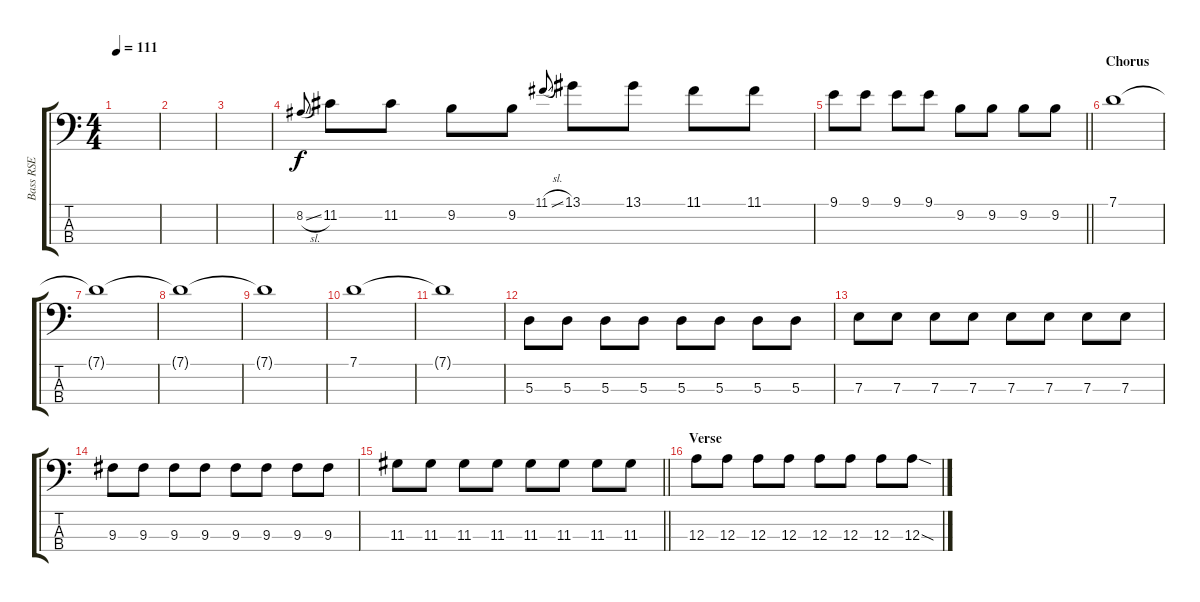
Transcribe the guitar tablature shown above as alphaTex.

\track ("Bass RSE" "Bass RSE") {instrument electricbasspick}
\staff {score tabs}
\tuning (G2 D2 A1 E1) {hide}
\ts (4 4)
\tempo 111
\clef f4
\ks c
|
|
|
8.2{sl}.8{gr onbeat} 11.2.8 11.2.8 9.2.8 9.2.8 11.1{sl}.8{gr onbeat} 13.1.8 13.1.8 11.1.8 11.1.8 |
\barLineRight lightlight
9.1.8 9.1.8 9.1.8 9.1.8 9.2.8 9.2.8 9.2.8 9.2.8 |
\section ("" "Chorus")
7.1.1 |
7.1{t}.1 |
7.1{t}.1 |
7.1{t}.1 |
7.1.1 |
7.1{t}.1 |
5.3.8 5.3.8 5.3.8 5.3.8 5.3.8 5.3.8 5.3.8 5.3.8 |
7.3.8 7.3.8 7.3.8 7.3.8 7.3.8 7.3.8 7.3.8 7.3.8 |
9.3.8 9.3.8 9.3.8 9.3.8 9.3.8 9.3.8 9.3.8 9.3.8 |
\barLineRight lightlight
11.3.8 11.3.8 11.3.8 11.3.8 11.3.8 11.3.8 11.3.8 11.3.8 |
\section ("" "Verse")
12.3.8{volume 12} 12.3.8 12.3.8 12.3.8 12.3.8 12.3.8 12.3.8 12.3{sod}.8
